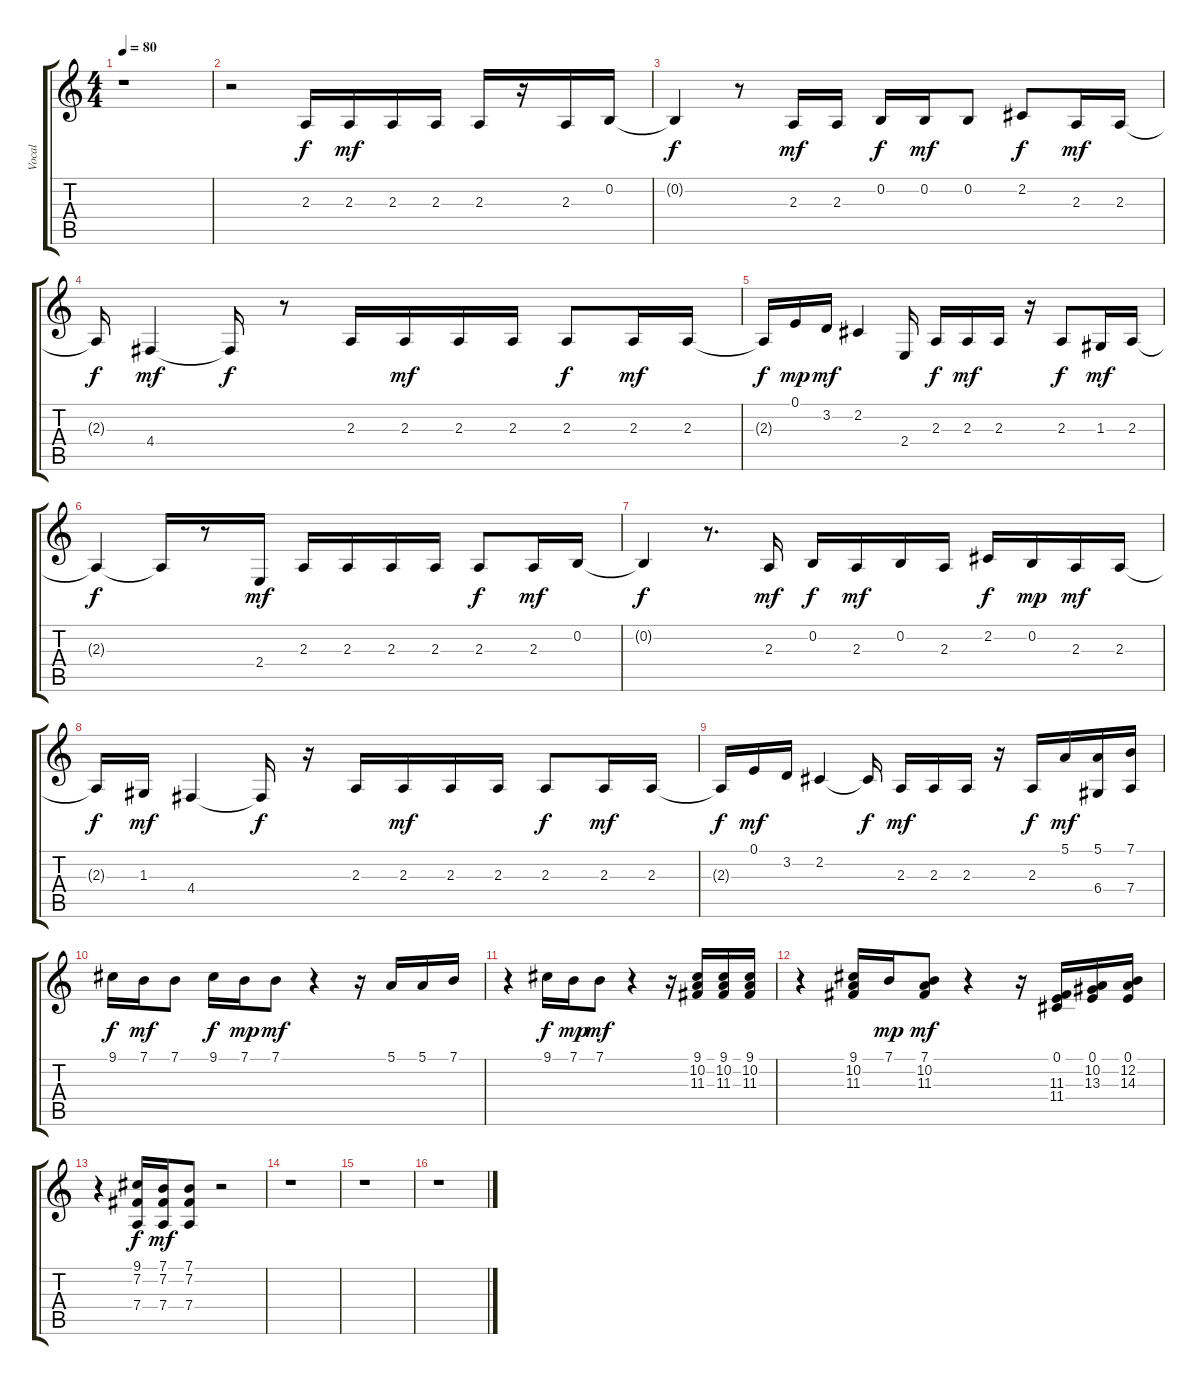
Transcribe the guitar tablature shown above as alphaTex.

\track ("Vocal" "Vocal") {instrument voiceoohs}
\staff {score tabs}
\tuning (E4 B3 G3 D3 A2 E2) {hide}
\ts (4 4)
\tempo 80
\clef g2
\ks c
r.1{dy f} |
r.2 2.3.16 2.3.16{dy mf} 2.3.16 2.3.16 2.3.16 r.16 2.3.16 0.2.16 |
0.2{t}.4{dy f} r.8 2.3.16{dy mf} 2.3.16 0.2.16{dy f} 0.2.16{dy mf} 0.2.8 2.2.8{dy f} 2.3.16{dy mf} 2.3.16 |
2.3{t}.16{dy f} 4.4.4{dy mf} 4.4{t}.16{dy f} r.8 2.3.16 2.3.16{dy mf} 2.3.16 2.3.16 2.3.8{dy f} 2.3.16{dy mf} 2.3.16 |
2.3{t}.16{dy f} 0.1.16{dy mp} 3.2.16{dy mf} 2.2.4 2.4.16 2.3.16{dy f} 2.3.16{dy mf} 2.3.16 r.16 2.3.8{dy f} 1.3.16{dy mf} 2.3.16 |
2.3{t}.4{dy f} 2.3{t}.16 r.8 2.4.16{dy mf} 2.3.16 2.3.16 2.3.16 2.3.16 2.3.8{dy f} 2.3.16{dy mf} 0.2.16 |
0.2{t}.4{dy f} r.8{d} 2.3.16{dy mf} 0.2.16{dy f} 2.3.16{dy mf} 0.2.16 2.3.16 2.2.16{dy f} 0.2.16{dy mp} 2.3.16{dy mf} 2.3.16 |
2.3{t}.16{dy f} 1.3.16{dy mf} 4.4.4 4.4{t}.16{dy f} r.16 2.3.16 2.3.16{dy mf} 2.3.16 2.3.16 2.3.8{dy f} 2.3.16{dy mf} 2.3.16 |
2.3{t}.16{dy f} 0.1.16{dy mf} 3.2.16 2.2.4 2.2{t}.16{dy f} 2.3.16{dy mf} 2.3.16 2.3.16 r.16 2.3.16{dy f} 5.1.16{dy mf} (5.1 6.4).16 (7.1 7.4).16 |
9.1.16{dy f} 7.1.16{dy mf} 7.1.8 9.1.16{dy f} 7.1.16{dy mp} 7.1.8{dy mf} r.4 r.16 5.1.16 5.1.16 7.1.16 |
r.4 9.1.16{dy f} 7.1.16{dy mp} 7.1.8{dy mf} r.4 r.16 (9.1 10.2 11.3).16 (9.1 10.2 11.3).16 (9.1 10.2 11.3).16 |
r.4 (9.1 10.2 11.3).16 7.1.16{dy mp} (7.1 10.2 11.3).8{dy mf} r.4 r.16 (0.1 11.3 11.4).16 (0.1 10.2 13.3).16 (0.1 12.2 14.3).16 |
r.4 (9.1 7.2 7.4).16{dy f} (7.1 7.2 7.4).16{dy mf} (7.1 7.2 7.4).8 r.2 |
r.1 |
r.1 |
r.1
